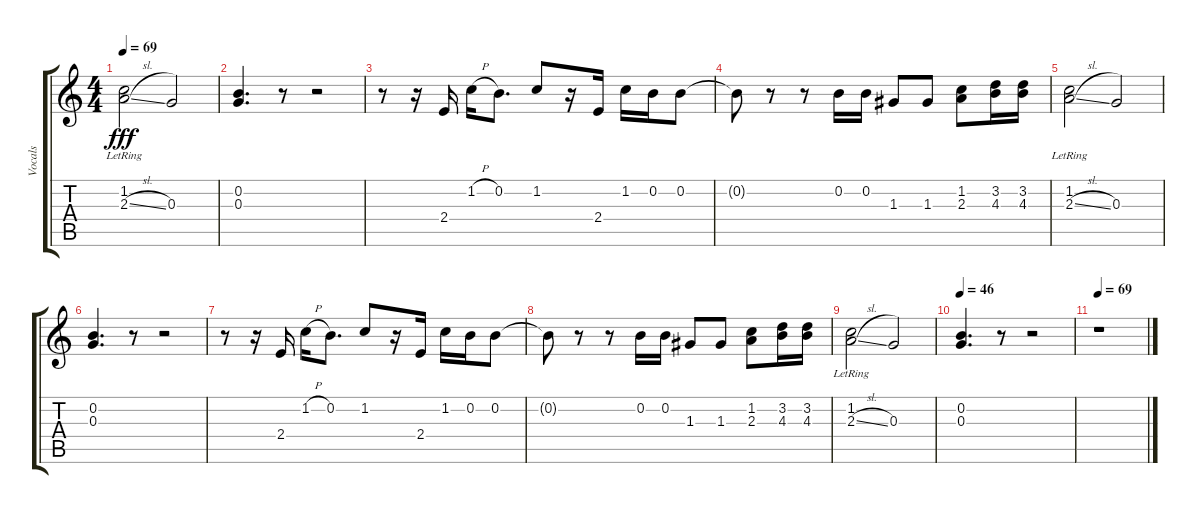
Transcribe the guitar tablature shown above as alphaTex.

\track ("Vocals" "Vocals") {instrument contrabass}
\staff {score tabs}
\tuning (E4 B3 G3 D3 A2 E2) {hide}
\ts (4 4)
\tempo 69
\clef g2
\ks c
(1.2{lr} 2.3{sl}).2{dy fff} 0.3.2 |
(0.2 0.3).4{d} r.8 r.2 |
r.8 r.16 2.4.16 1.2{h}.16 0.2.8{d} 1.2.8 r.16 2.4.16 1.2.16 0.2.16 0.2.8 |
0.2{t}.8 r.8 r.8 0.2.16 0.2.16 1.3.8 1.3.8 (1.2 2.3).8 (3.2 4.3).16 (3.2 4.3).16 |
(1.2{lr} 2.3{sl}).2 0.3.2 |
(0.2 0.3).4{d} r.8 r.2 |
r.8 r.16 2.4.16 1.2{h}.16 0.2.8{d} 1.2.8 r.16 2.4.16 1.2.16 0.2.16 0.2.8 |
0.2{t}.8 r.8 r.8 0.2.16 0.2.16 1.3.8 1.3.8 (1.2 2.3).8 (3.2 4.3).16 (3.2 4.3).16 |
(1.2{lr} 2.3{sl}).2 0.3.2 |
\tempo 46
(0.2 0.3).4{d} r.8 r.2 |
\tempo 69
r.1
